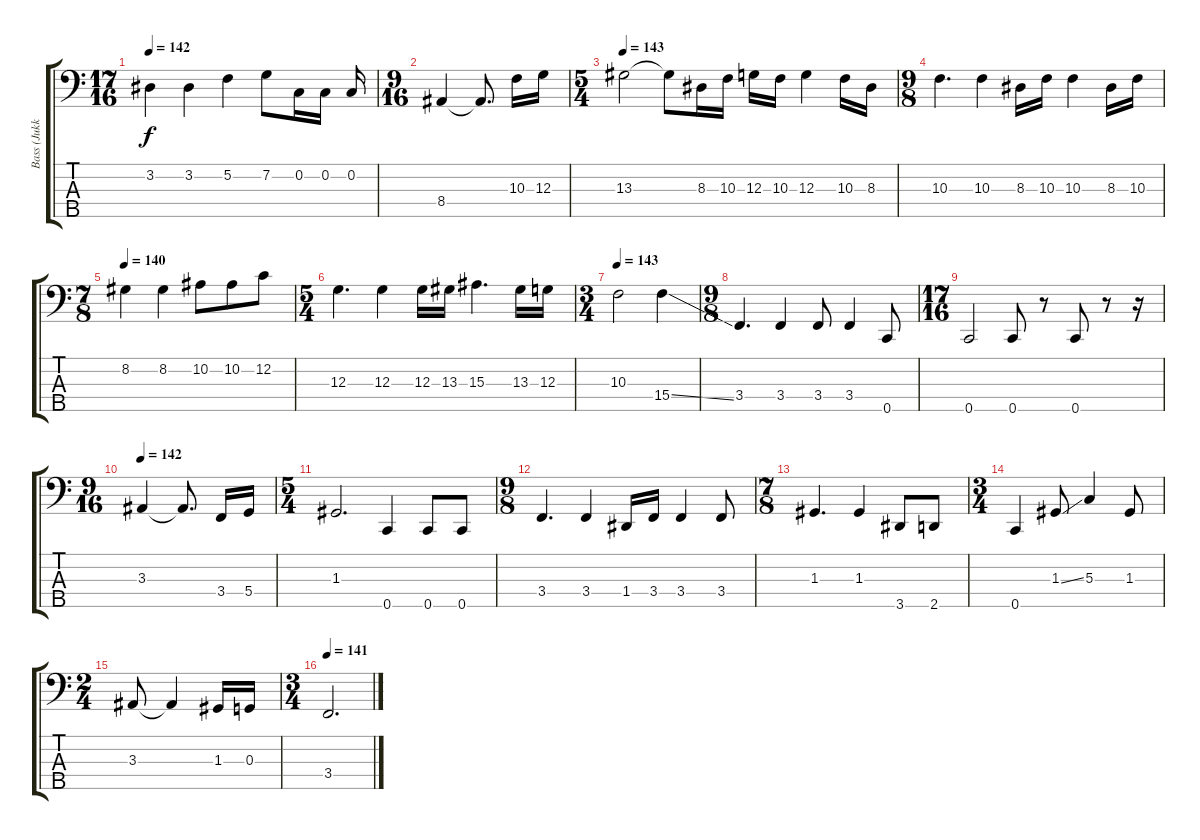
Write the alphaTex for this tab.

\track ("Bass (Jukka)" "Bass (Jukk") {instrument electricbassfinger}
\staff {score tabs}
\tuning (F2 C2 G1 D1 C1) {hide}
\ts (17 16)
\tempo 142
\clef f4
\ks c
3.2.4{dy f} 3.2.4 5.2.4 7.2.8 0.2.16 0.2.16 0.2.16 |
\ts (9 16)
8.4.4 8.4{t}.8{d} 10.3.16 12.3.16 |
\ts (5 4)
\tempo 143
13.3.2 13.3{t}.8 8.3.16 10.3.16 12.3.16 10.3.16 12.3.4 10.3.16 8.3.16 |
\ts (9 8)
10.3.4{d} 10.3.4 8.3.16 10.3.16 10.3.4 8.3.16 10.3.16 |
\ts (7 8)
\tempo 140
8.2.4 8.2.4 10.2.8 10.2.8 12.2.8 |
\ts (5 4)
12.3.4{d} 12.3.4 12.3.16 13.3.16 15.3.4{d} 13.3.16 12.3.16 |
\ts (3 4)
\tempo 143
10.3.2 15.4{ss}.4 |
\ts (9 8)
3.4.4{d} 3.4.4 3.4.8 3.4.4 0.5.8 |
\ts (17 16)
0.5.2 0.5.8 r.8 0.5.8 r.8 r.16 |
\ts (9 16)
\tempo 142
3.3.4 3.3{t}.8{d} 3.4.16 5.4.16 |
\ts (5 4)
1.3.2{d} 0.5.4 0.5.8 0.5.8 |
\ts (9 8)
3.4.4{d} 3.4.4 1.4.16 3.4.16 3.4.4 3.4.8 |
\ts (7 8)
1.3.4{d} 1.3.4 3.5.8 2.5.8 |
\ts (3 4)
0.5.4 1.3{ss}.8 5.3.4 1.3.8 |
\ts (2 4)
3.3.8 3.3{t}.4 1.3.16 0.3.16 |
\ts (3 4)
\tempo 141
3.4.2{d}
